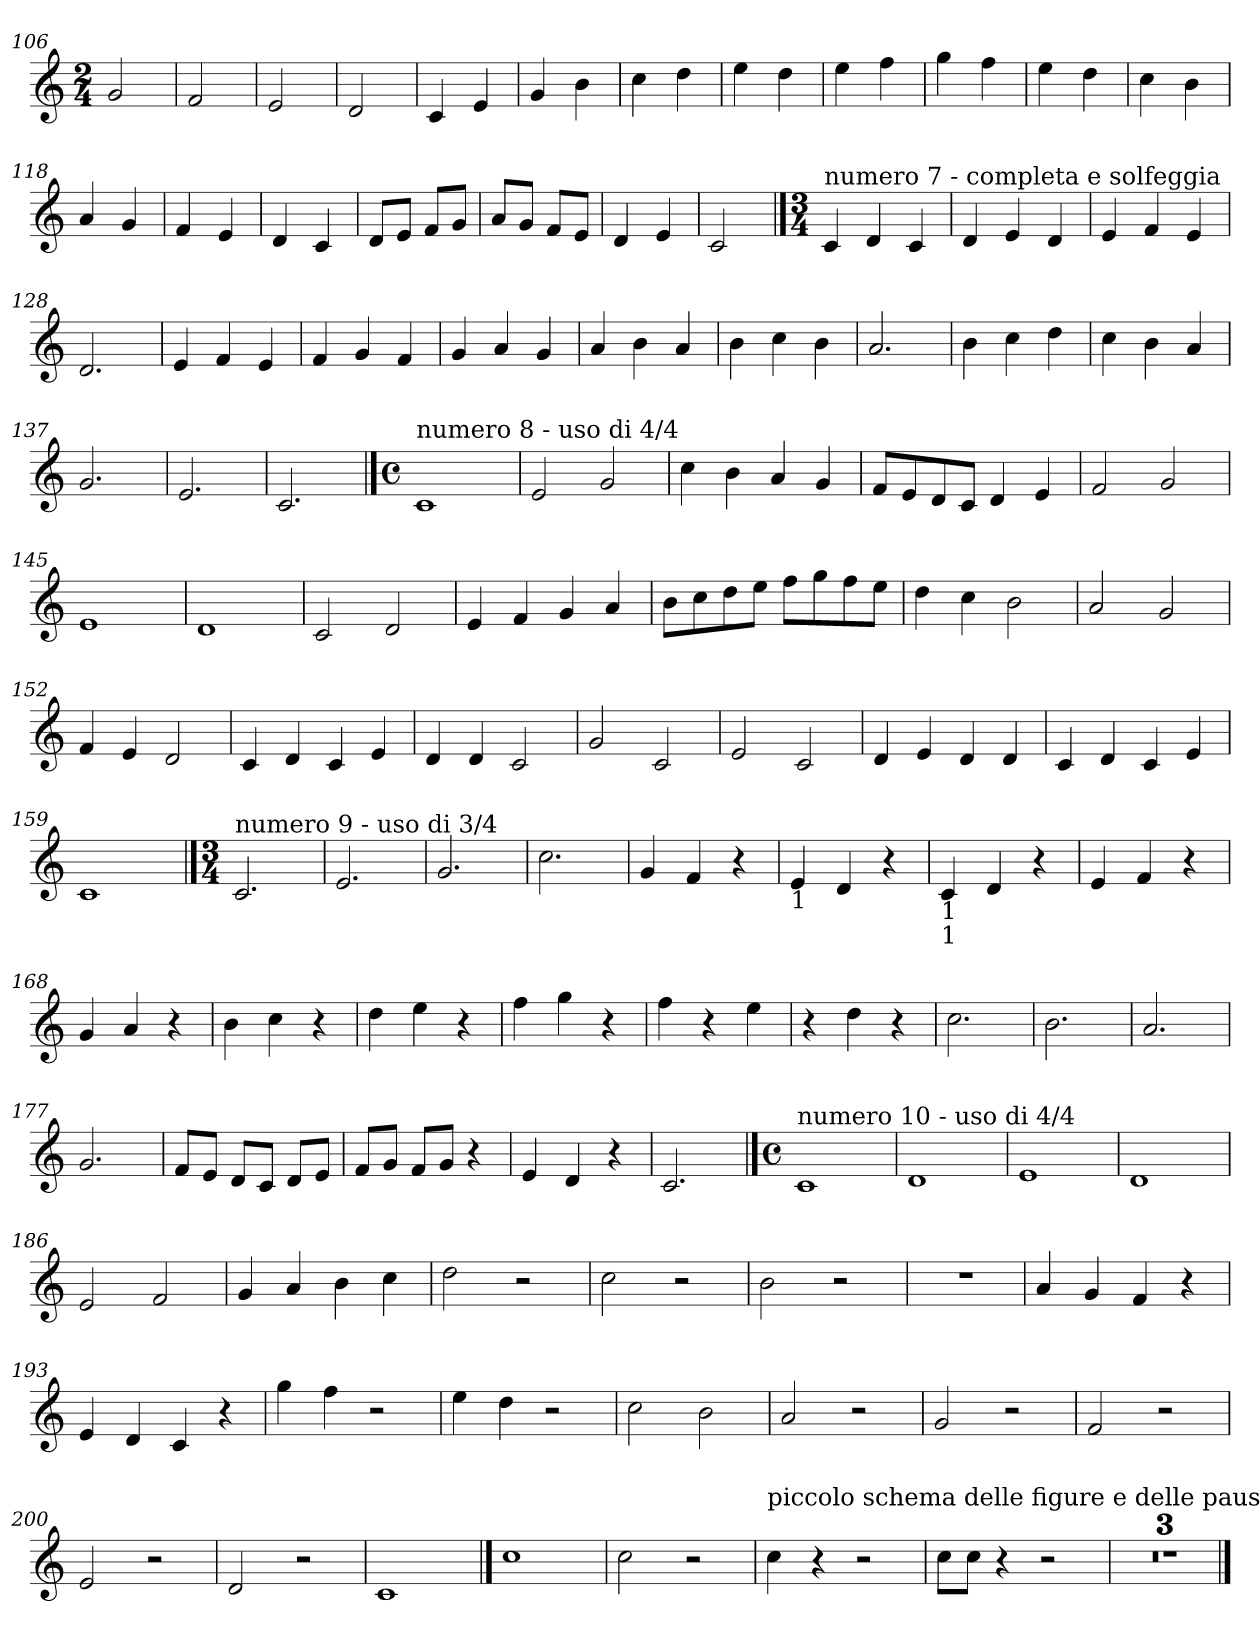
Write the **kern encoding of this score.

**kern
*part1
*staff1
*clefG2
*k[]
*C:
*M2/4
=106
2g/
=107
2f/
=108
2e/
!!LO:LB:g=z
=109
2d/
=110
4c/
4e/
=111
4g/
4b\
=112
4cc\
4dd\
=113
4ee\
4dd\
=114
4ee\
4ff\
=115
4gg\
4ff\
=116
4ee\
4dd\
!!LO:LB:g=z
=117
4cc\
4b\
=118
4a/
4g/
=119
4f/
4e/
=120
4d/
4c/
=121
8d/L
8e/J
8f/L
8g/J
=122
8a/L
8g/J
8f/L
8e/J
=123
4d/
4e/
=124
2c/
!!LO:LB:g=z
==125
*M3/4
!LO:TX:a:t=numero 7 - completa e solfeggia
4c/
4d/
4c/
=126
4d/
4e/
4d/
=127
4e/
4f/
4e/
=128
2.d/
=129
4e/
4f/
4e/
=130
4f/
4g/
4f/
=131
4g/
4a/
4g/
!!LO:PB:g=z
=132
4a/
4b\
4a/
=133
4b\
4cc\
4b\
=134
2.a/
=135
4b\
4cc\
4dd\
=136
4cc\
4b\
4a/
=137
2.g/
=138
2.e/
=139
2.c/
!!LO:LB:g=z
==140
*M4/4
*met(c)
!LO:TX:a:t=numero 8 - uso di  4/4
1c
=141
2e/
2g/
=142
4cc\
4b\
4a/
4g/
=143
8f/L
8e/
8d/
8c/J
4d/
4e/
=144
2f/
2g/
=145
1e
=146
1d
!!LO:LB:g=z
=147
2c/
2d/
=148
4e/
4f/
4g/
4a/
=149
8b\L
8cc\
8dd\
8ee\J
8ff\L
8gg\
8ff\
8ee\J
=150
4dd\
4cc\
2b\
=151
2a/
2g/
=152
4f/
4e/
2d/
!!LO:LB:g=z
=153
4c/
4d/
4c/
4e/
=154
4d/
4d/
2c/
=155
2g/
2c/
=156
2e/
2c/
=157
4d/
4e/
4d/
4d/
=158
4c/
4d/
4c/
4e/
=159
1c
!!LO:LB:g=z
==160
*M3/4
!LO:TX:a:t=numero 9 - uso di 3/4
2.c/
=161
2.e/
=162
2.g/
=163
2.cc\
=164
4g/
4f/
4r
=165
!LO:TX:b:t=1
4e/
4d/
4r
=166
!LO:TX:b:t=1
!LO:TX:b:t=1
4c/
4d/
4r
!!LO:LB:g=z
=167
4e/
4f/
4r
=168
4g/
4a/
4r
=169
4b\
4cc\
4r
=170
4dd\
4ee\
4r
=171
4ff\
4gg\
4r
=172
4ff\
4r
4ee\
=173
4r
4dd\
4r
=174
2.cc\
!!LO:LB:g=z
=175
2.b\
=176
2.a/
=177
2.g/
=178
8f/L
8e/J
8d/L
8c/J
8d/L
8e/J
=179
8f/L
8g/J
8f/L
8g/J
4r
=180
4e/
4d/
4r
=181
2.c/
!!LO:PB:g=z
==182
*M4/4
*met(c)
!LO:TX:a:t=numero 10 - uso di 4/4
1c
=183
1d
=184
1e
=185
1d
=186
2e/
2f/
=187
4g/
4a/
4b\
4cc\
=188
2dd\
2r
!!LO:LB:g=z
=189
2cc\
2r
=190
2b\
2r
=191
1r
=192
4a/
4g/
4f/
4r
=193
4e/
4d/
4c/
4r
=194
4gg\
4ff\
2r
=195
4ee\
4dd\
2r
!!LO:LB:g=z
=196
2cc\
2b\
=197
2a/
2r
=198
2g/
2r
=199
2f/
2r
=200
2e/
2r
=201
2d/
2r
=202
1c
!!LO:LB:g=z
==203
1cc
=204
2cc\
2r
=205
!LO:TX:a:t=piccolo schema delle figure e delle pause studiate
4cc\
4r
2r
=206
8cc\L
8cc\J
4r
2r
=207
1r
=208
1r
=209
1r
==
*-
